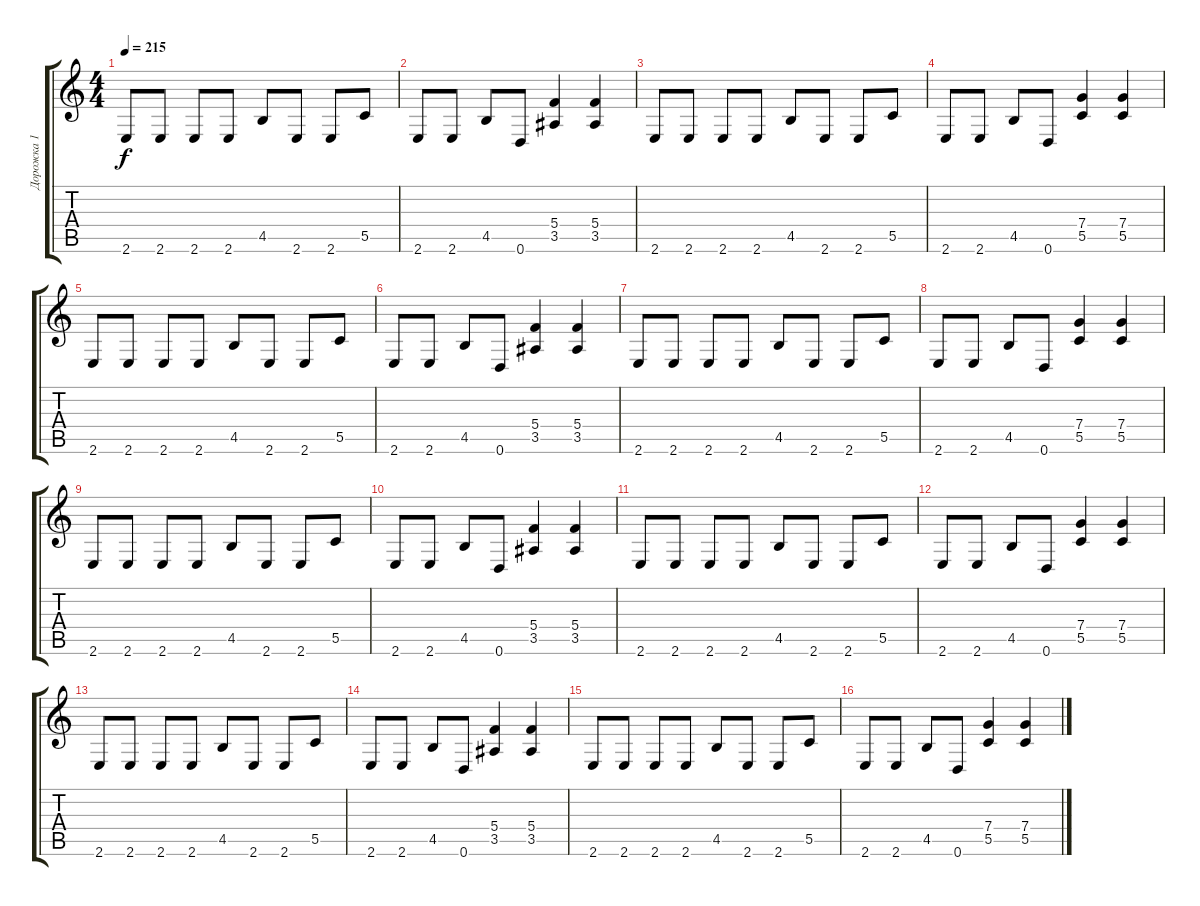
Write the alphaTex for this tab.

\track ("Дорожка 1" "Дорожка 1") {instrument distortionguitar}
\staff {score tabs}
\tuning (D4 A3 F3 C3 G2 D2) {hide}
\ts (4 4)
\tempo 215
\clef g2
\ks c
2.6.8{dy f} 2.6.8 2.6.8 2.6.8 4.5.8 2.6.8 2.6.8 5.5.8 |
2.6.8 2.6.8 4.5.8 0.6.8 (5.4 3.5).4 (5.4 3.5).4 |
2.6.8 2.6.8 2.6.8 2.6.8 4.5.8 2.6.8 2.6.8 5.5.8 |
2.6.8 2.6.8 4.5.8 0.6.8 (7.4 5.5).4 (7.4 5.5).4 |
2.6.8 2.6.8 2.6.8 2.6.8 4.5.8 2.6.8 2.6.8 5.5.8 |
2.6.8 2.6.8 4.5.8 0.6.8 (5.4 3.5).4 (5.4 3.5).4 |
2.6.8 2.6.8 2.6.8 2.6.8 4.5.8 2.6.8 2.6.8 5.5.8 |
2.6.8 2.6.8 4.5.8 0.6.8 (7.4 5.5).4 (7.4 5.5).4 |
2.6.8 2.6.8 2.6.8 2.6.8 4.5.8 2.6.8 2.6.8 5.5.8 |
2.6.8 2.6.8 4.5.8 0.6.8 (5.4 3.5).4 (5.4 3.5).4 |
2.6.8 2.6.8 2.6.8 2.6.8 4.5.8 2.6.8 2.6.8 5.5.8 |
2.6.8 2.6.8 4.5.8 0.6.8 (7.4 5.5).4 (7.4 5.5).4 |
2.6.8 2.6.8 2.6.8 2.6.8 4.5.8 2.6.8 2.6.8 5.5.8 |
2.6.8 2.6.8 4.5.8 0.6.8 (5.4 3.5).4 (5.4 3.5).4 |
2.6.8 2.6.8 2.6.8 2.6.8 4.5.8 2.6.8 2.6.8 5.5.8 |
2.6.8 2.6.8 4.5.8 0.6.8 (7.4 5.5).4 (7.4 5.5).4
